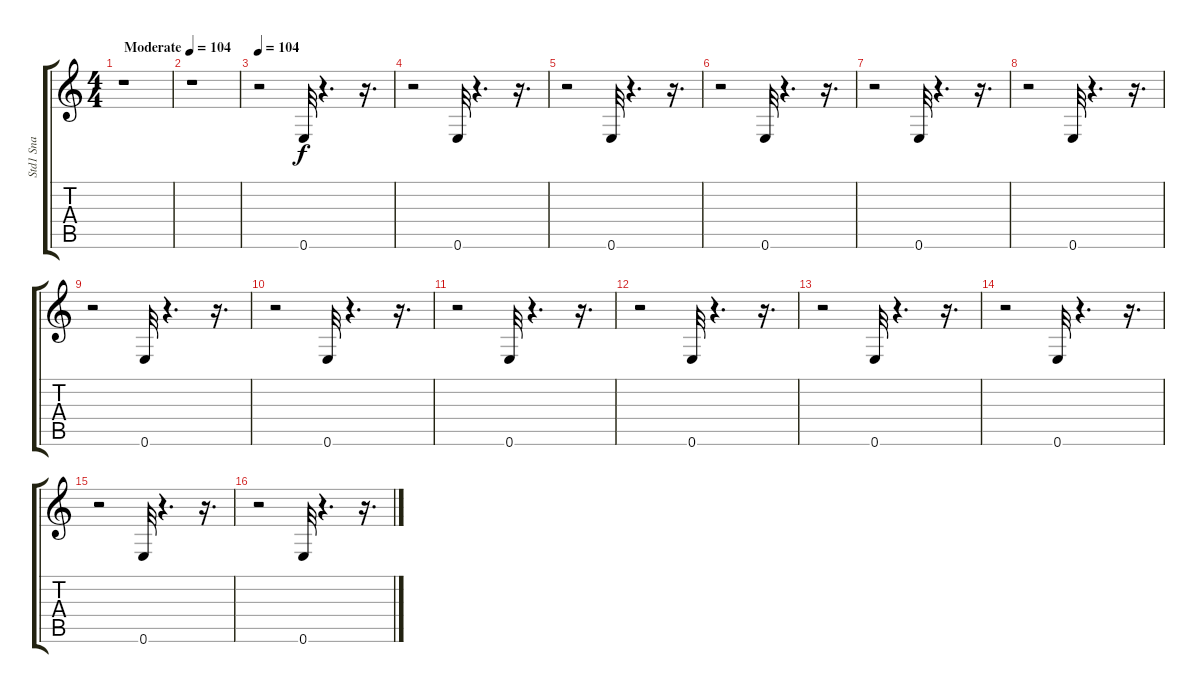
\track ("  Std1 Snare2" "  Std1 Sna") {instrument acousticguitarsteel}
\staff {score tabs}
\tuning (E4 B3 G3 D3 A2 E2) {hide}
\ts (4 4)
\tempo (104 "Moderate")
\clef g2
\ks c
r.1{dy f instrument acousticguitarsteel} |
r.1 |
\tempo 104
r.2 0.6.32 r.4{d} r.16{d} |
r.2 0.6.32 r.4{d} r.16{d} |
r.2 0.6.32 r.4{d} r.16{d} |
r.2 0.6.32 r.4{d} r.16{d} |
r.2 0.6.32 r.4{d} r.16{d} |
r.2 0.6.32 r.4{d} r.16{d} |
r.2 0.6.32 r.4{d} r.16{d} |
r.2 0.6.32 r.4{d} r.16{d} |
r.2 0.6.32 r.4{d} r.16{d} |
r.2 0.6.32 r.4{d} r.16{d} |
r.2 0.6.32 r.4{d} r.16{d} |
r.2 0.6.32 r.4{d} r.16{d} |
r.2 0.6.32 r.4{d} r.16{d} |
r.2 0.6.32 r.4{d} r.16{d}
